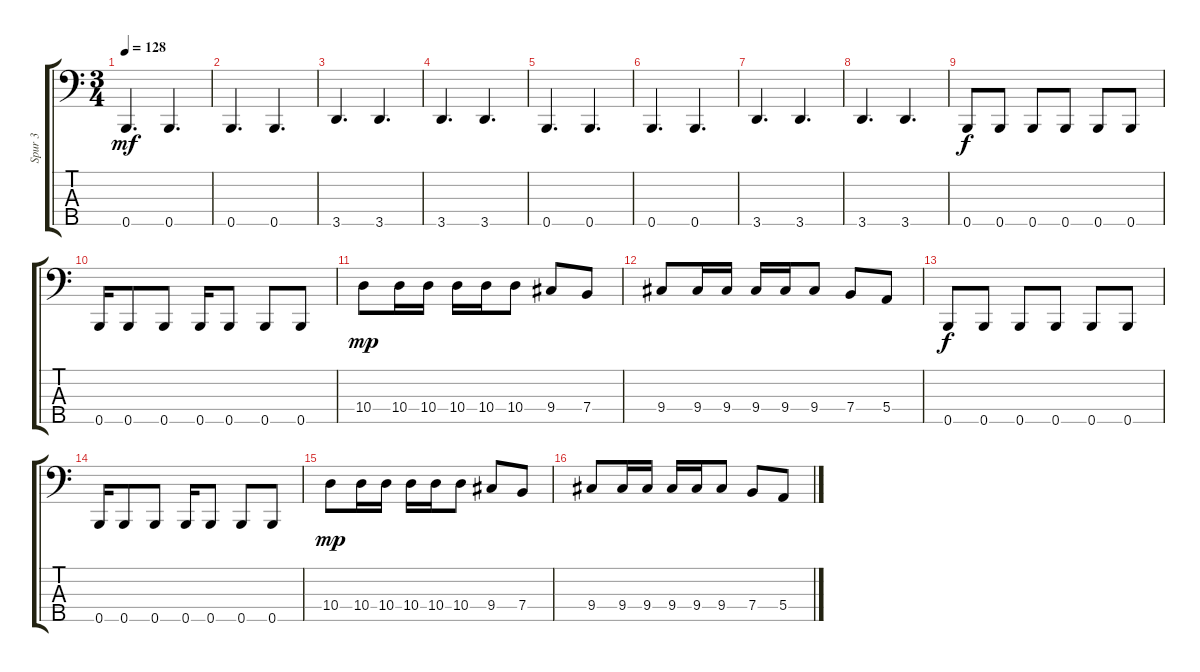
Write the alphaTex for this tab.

\track ("Spur 3" "Spur 3") {instrument electricbasspick}
\staff {score tabs}
\tuning (G2 D2 A1 E1 B0) {hide}
\ts (3 4)
\tempo 128
\clef f4
\ks c
0.5.4{d dy mf} 0.5.4{d} |
0.5.4{d} 0.5.4{d} |
3.5.4{d} 3.5.4{d} |
3.5.4{d} 3.5.4{d} |
0.5.4{d} 0.5.4{d} |
0.5.4{d} 0.5.4{d} |
3.5.4{d} 3.5.4{d} |
3.5.4{d} 3.5.4{d} |
0.5.8{dy f} 0.5.8 0.5.8 0.5.8 0.5.8 0.5.8 |
0.5.16 0.5.8 0.5.8 0.5.16 0.5.8 0.5.8 0.5.8 |
10.4.8{dy mp} 10.4.16 10.4.16 10.4.16 10.4.16 10.4.8 9.4.8 7.4.8 |
9.4.8 9.4.16 9.4.16 9.4.16 9.4.16 9.4.8 7.4.8 5.4.8 |
0.5.8{dy f} 0.5.8 0.5.8 0.5.8 0.5.8 0.5.8 |
0.5.16 0.5.8 0.5.8 0.5.16 0.5.8 0.5.8 0.5.8 |
10.4.8{dy mp} 10.4.16 10.4.16 10.4.16 10.4.16 10.4.8 9.4.8 7.4.8 |
9.4.8 9.4.16 9.4.16 9.4.16 9.4.16 9.4.8 7.4.8 5.4.8
